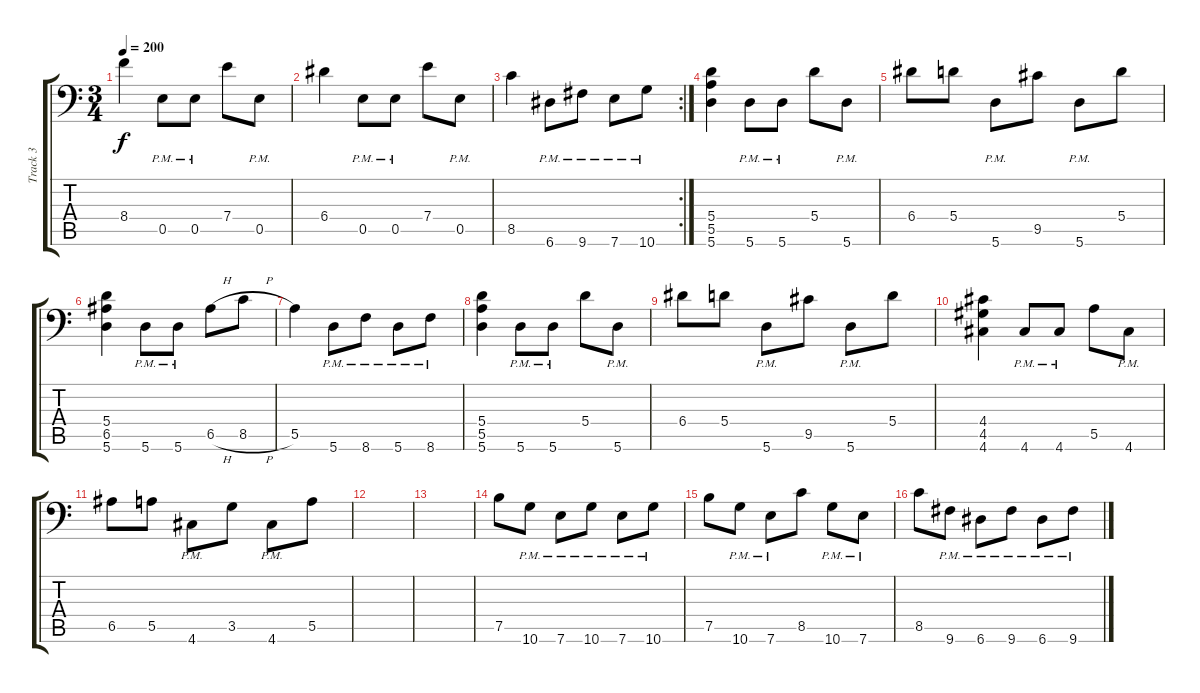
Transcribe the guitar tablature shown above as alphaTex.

\track ("Track 3" "Track 3") {instrument overdrivenguitar}
\staff {score tabs}
\tuning (B3 Gb3 D3 A2 E2 A1) {hide}
\ts (3 4)
\tempo 200
\clef f4
\ks c
8.4.4{dy f} 0.5{pm}.8 0.5{pm}.8 7.4.8 0.5{pm}.8 |
6.4.4 0.5{pm}.8 0.5{pm}.8 7.4.8 0.5{pm}.8 |
\rc 2
8.5.4 6.6{pm}.8 9.6{pm}.8 7.6{pm}.8 10.6{pm}.8 |
(5.4 5.5 5.6).4 5.6{pm}.8 5.6{pm}.8 5.4.8 5.6{pm}.8 |
6.4.8 5.4.8 5.6{pm}.8 9.5.8 5.6{pm}.8 5.4.8 |
(5.4 6.5 5.6).4 5.6{pm}.8 5.6{pm}.8 6.5{h}.8 8.5{h}.8 |
5.5.4 5.6{pm}.8 8.6{pm}.8 5.6{pm}.8 8.6{pm}.8 |
(5.4 5.5 5.6).4 5.6{pm}.8 5.6{pm}.8 5.4.8 5.6{pm}.8 |
6.4.8 5.4.8 5.6{pm}.8 9.5.8 5.6{pm}.8 5.4.8 |
(4.4 4.5 4.6).4 4.6{pm}.8 4.6{pm}.8 5.5.8 4.6{pm}.8 |
6.5.8 5.5.8 4.6{pm}.8 3.5.8 4.6{pm}.8 5.5.8 |
|
|
7.5.8 10.6{pm}.8 7.6{pm}.8 10.6{pm}.8 7.6{pm}.8 10.6{pm}.8 |
7.5.8 10.6{pm}.8 7.6{pm}.8 8.5.8 10.6{pm}.8 7.6{pm}.8 |
8.5.8 9.6{pm}.8 6.6{pm}.8 9.6{pm}.8 6.6{pm}.8 9.6{pm}.8
